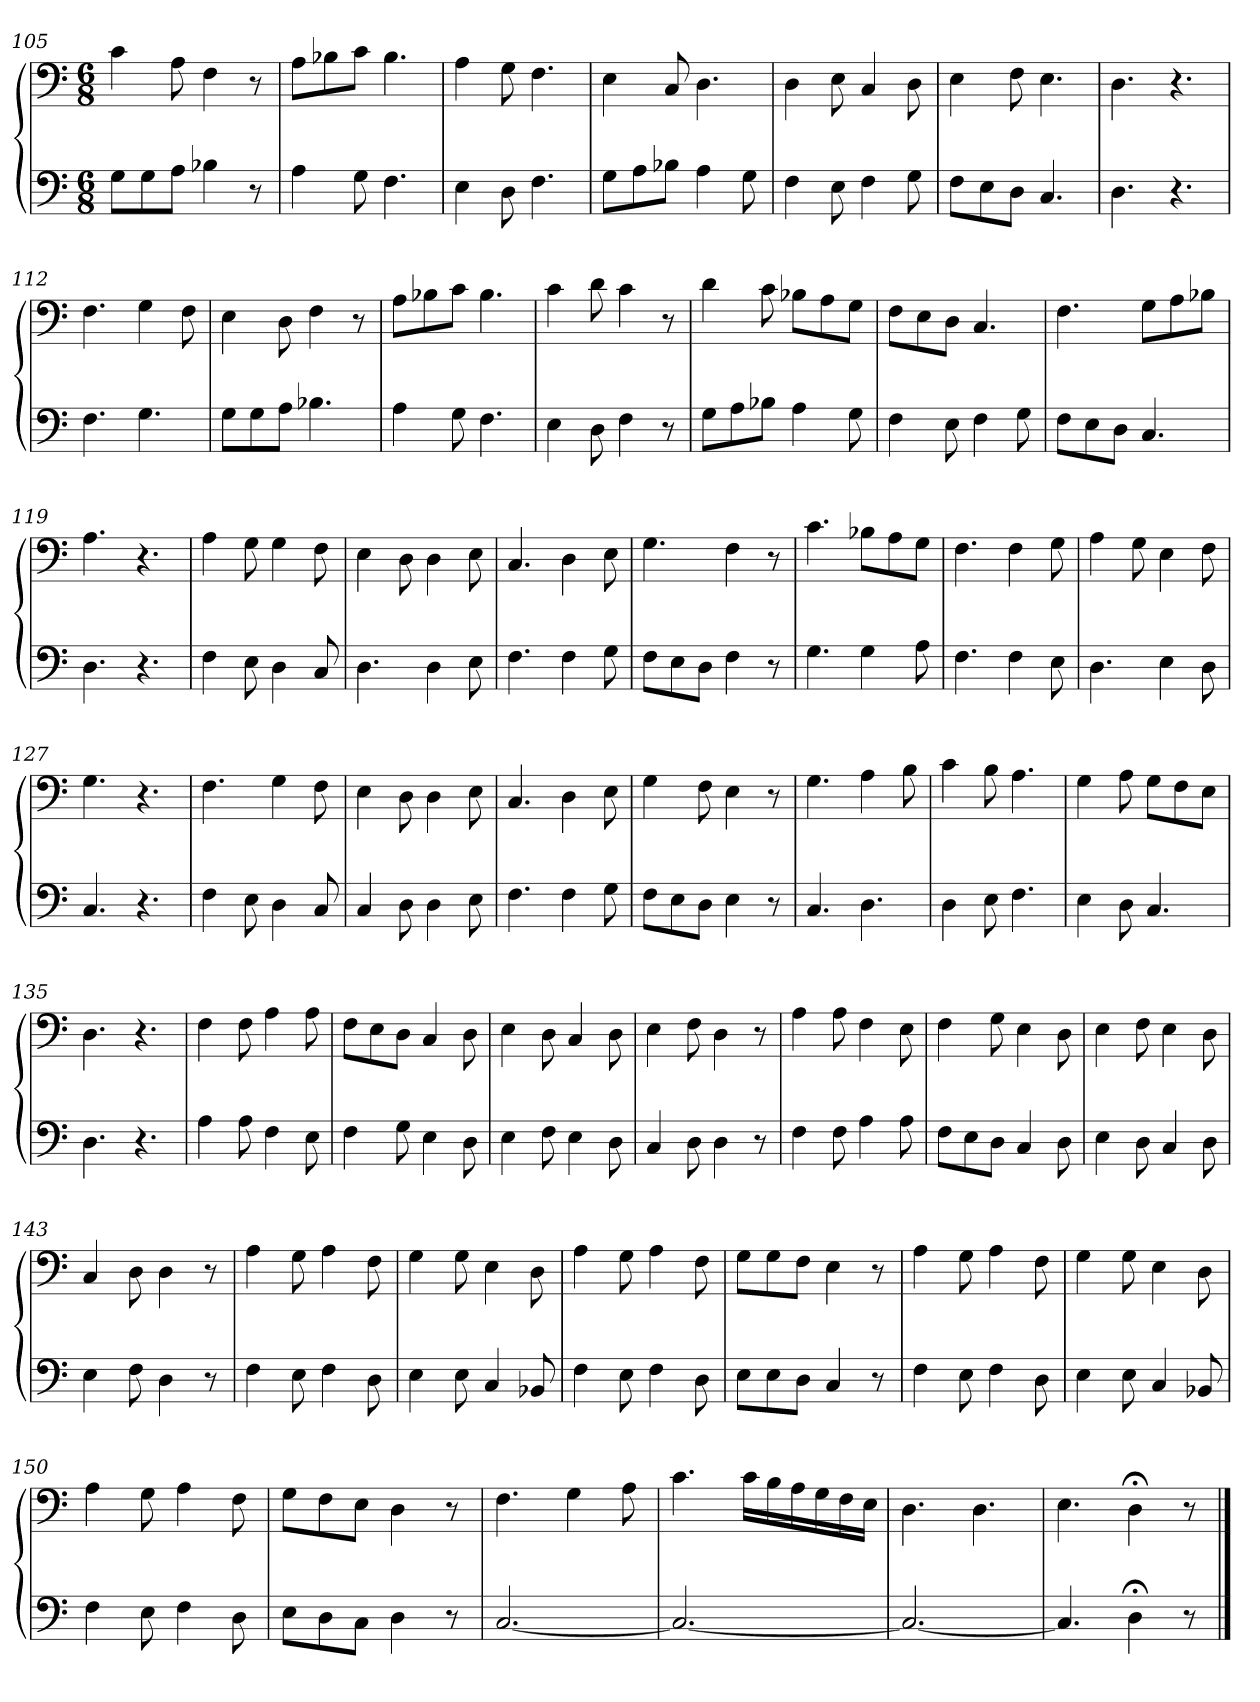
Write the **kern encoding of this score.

**kern	**kern
*part1	*part1
*staff2	*staff1
*M6/8	*M6/8
=105	=105
8GL	4c
8G	.
8AJ	8A
4B-X	4F
8r	8r
=106	=106
4A	8AL
.	8B-X
8G	8cJ
4.F	4.B-
=107	=107
4E	4A
8D	8G
4.F	4.F
=108	=108
8GL	4E
8A	.
8B-XJ	8C
4A	4.D
8G	.
=109	=109
4F	4D
8E	8E
4F	4C
8G	8D
=110	=110
8FL	4E
8E	.
8DJ	8F
4.C	4.E
=111	=111
4.D	4.D
4.r	4.r
=112	=112
4.F	4.F
4.G	4G
.	8F
=113	=113
8GL	4E
8G	.
8AJ	8D
4.B-X	4F
.	8r
=114	=114
4A	8AL
.	8B-X
8G	8cJ
4.F	4.B-
=115	=115
4E	4c
8D	8d
4F	4c
8r	8r
=116	=116
8GL	4d
8A	.
8B-XJ	8c
4A	8B-XL
.	8A
8G	8GJ
=117	=117
4F	8FL
.	8E
8E	8DJ
4F	4.C
8G	.
=118	=118
8FL	4.F
8E	.
8DJ	.
4.C	8GL
.	8A
.	8B-XJ
=119	=119
4.D	4.A
4.r	4.r
=120	=120
4F	4A
8E	8G
4D	4G
8C	8F
=121	=121
4.D	4E
.	8D
4D	4D
8E	8E
=122	=122
4.F	4.C
4F	4D
8G	8E
=123	=123
8FL	4.G
8E	.
8DJ	.
4F	4F
8r	8r
=124	=124
4.G	4.c
4G	8B-XL
.	8A
8A	8GJ
=125	=125
4.F	4.F
4F	4F
8E	8G
=126	=126
4.D	4A
.	8G
4E	4E
8D	8F
=127	=127
4.C	4.G
4.r	4.r
=128	=128
4F	4.F
8E	.
4D	4G
8C	8F
=129	=129
4C	4E
8D	8D
4D	4D
8E	8E
=130	=130
4.F	4.C
4F	4D
8G	8E
=131	=131
8FL	4G
8E	.
8DJ	8F
4E	4E
8r	8r
=132	=132
4.C	4.G
4.D	4A
.	8B
=133	=133
4D	4c
8E	8B
4.F	4.A
=134	=134
4E	4G
8D	8A
4.C	8GL
.	8F
.	8EJ
=135	=135
4.D	4.D
4.r	4.r
=136	=136
4A	4F
8A	8F
4F	4A
8E	8A
=137	=137
4F	8FL
.	8E
8G	8DJ
4E	4C
8D	8D
=138	=138
4E	4E
8F	8D
4E	4C
8D	8D
=139	=139
4C	4E
8D	8F
4D	4D
8r	8r
=140	=140
4F	4A
8F	8A
4A	4F
8A	8E
=141	=141
8FL	4F
8E	.
8DJ	8G
4C	4E
8D	8D
=142	=142
4E	4E
8D	8F
4C	4E
8D	8D
=143	=143
4E	4C
8F	8D
4D	4D
8r	8r
=144	=144
4F	4A
8E	8G
4F	4A
8D	8F
=145	=145
4E	4G
8E	8G
4C	4E
8BB-X	8D
=146	=146
4F	4A
8E	8G
4F	4A
8D	8F
=147	=147
8EL	8GL
8E	8G
8DJ	8FJ
4C	4E
8r	8r
=148	=148
4F	4A
8E	8G
4F	4A
8D	8F
=149	=149
4E	4G
8E	8G
4C	4E
8BB-X	8D
=150	=150
4F	4A
8E	8G
4F	4A
8D	8F
=151	=151
8EL	8GL
8D	8F
8CJ	8EJ
4D	4D
8r	8r
=152	=152
[2.C	4.F
.	4G
.	8A
=153	=153
2.C_	4.c
.	16cLL
.	16B
.	16A
.	16G
.	16F
.	16EJJ
=154	=154
2.C_	4.D
.	4.D
=155	=155
4.C]	4.E
4D;<	4D;<
8r	8r
==	==
*-	*-
